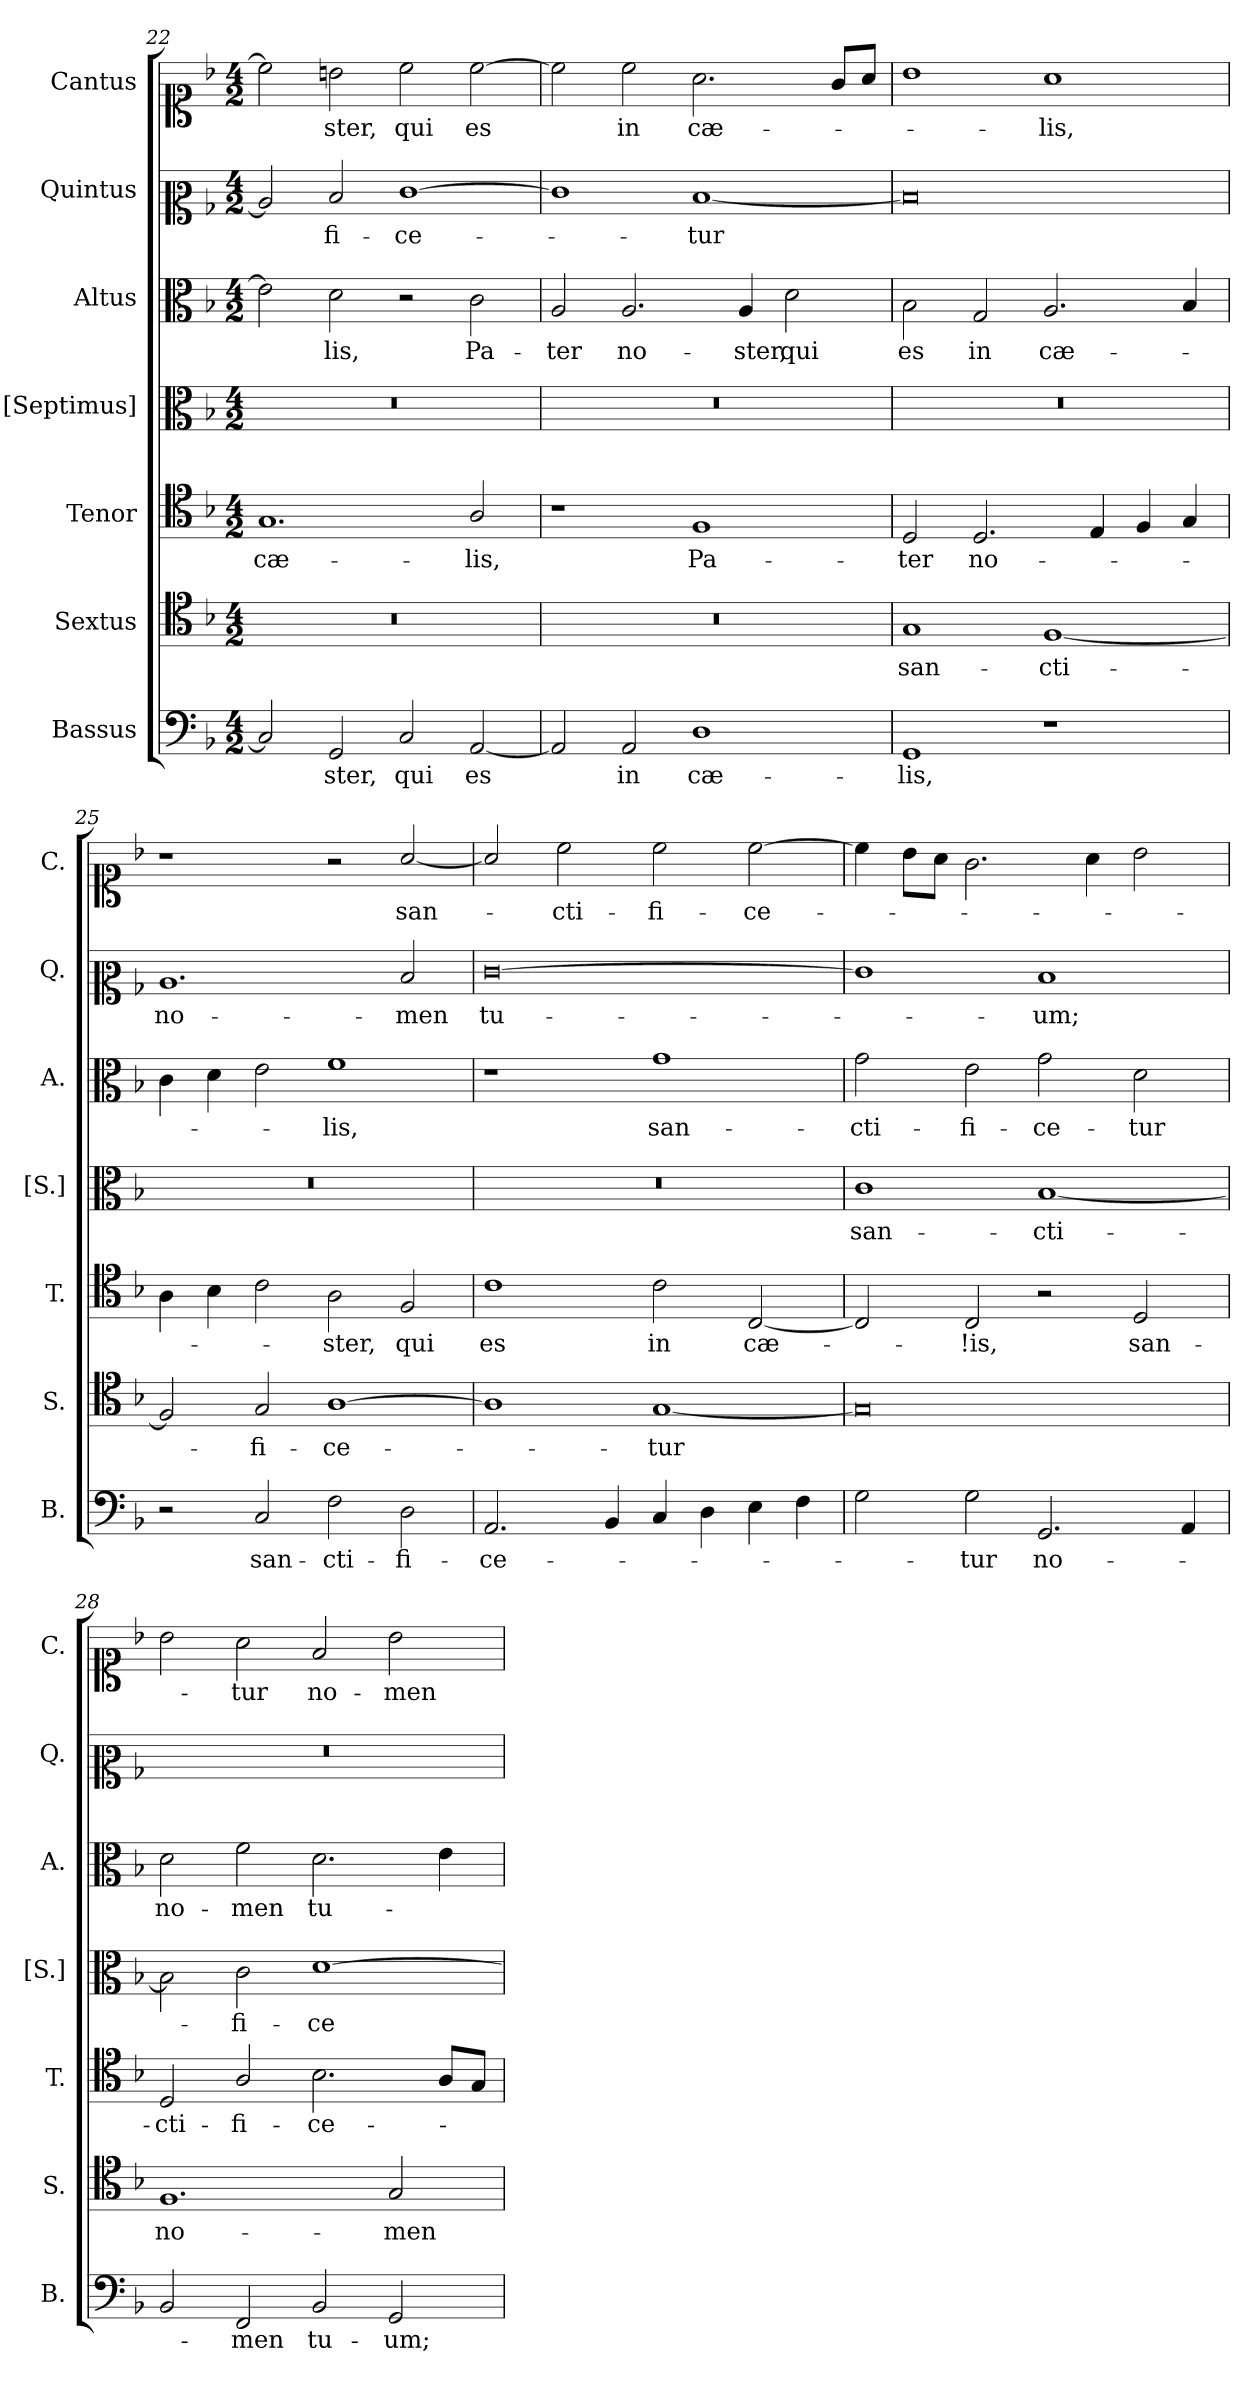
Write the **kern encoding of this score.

**kern	**text	**kern	**text	**kern	**text	**kern	**text	**kern	**text	**kern	**text	**kern	**text
*part7	*part7	*part6	*part6	*part5	*part5	*part4	*part4	*part3	*part3	*part2	*part2	*part1	*part1
*staff7	*staff7	*staff6	*staff6	*staff5	*staff5	*staff4	*staff4	*staff3	*staff3	*staff2	*staff2	*staff1	*staff1
*I"Bassus	*	*I"Sextus	*	*I"Tenor	*	*I"[Septimus]	*	*I"Altus	*	*I"Quintus	*	*I"Cantus	*
*I'B.	*	*I'S.	*	*I'T.	*	*I'[S.]	*	*I'A.	*	*I'Q.	*	*I'C.	*
*clefF4	*	*clefC4	*	*clefC4	*	*clefC3	*	*clefC3	*	*clefC2	*	*clefC1	*
*k[b-]	*	*k[b-]	*	*k[b-]	*	*k[b-]	*	*k[b-]	*	*k[b-]	*	*k[b-]	*
*M4/2	*	*M4/2	*	*M4/2	*	*M4/2	*	*M4/2	*	*M4/2	*	*M4/2	*
=22	=22	=22	=22	=22	=22	=22	=22	=22	=22	=22	=22	=22	=22
!	!	!	!	!	!LO:LY:b	!	!	!	!	!	!	!	!
2C/]	.	0r	.	1.G	cæ-	0r	.	2e-\]	.	2c/]	.	2cc\]	.
!	!LO:LY:b	!	!	!	!	!	!	!	!LO:LY:b	!	!LO:LY:b	!	!LO:LY:b
2GG/	-ster,	.	.	.	.	.	.	2d\	-lis,	2d/	-fi-	2bn\	ster,
!	!LO:LY:b	!	!	!	!	!	!	!	!	!	!LO:LY:b	!	!LO:LY:b
2C/	qui	.	.	.	.	.	.	2r	.	[1e	-ce-	2cc\	-qui
!	!LO:LY:b	!	!	!	!LO:LY:b	!	!	!	!LO:LY:b	!	!	!	!LO:LY:b
[2AA/	es	.	.	2A/	-lis,	.	.	2c\	Pa-	.	.	[2cc\	es
!!LO:PB:g=z
=23	=23	=23	=23	=23	=23	=23	=23	=23	=23	=23	=23	=23	=23
!	!	!	!	!	!	!	!	!	!LO:LY:b	!	!	!	!
2AA/]	.	0r	.	1r	.	0r	.	2A/	-ter	1e]	.	2cc\]	.
!	!LO:LY:b	!	!	!	!	!	!	!	!LO:LY:b	!	!	!	!LO:LY:b
2AA/	in	.	.	.	.	.	.	2.A/	no-	.	.	2cc\	in
!	!LO:LY:b	!	!	!	!LO:LY:b	!	!	!	!	!	!LO:LY:b	!	!LO:LY:b
1D	cæ-	.	.	1F	Pa-	.	.	.	.	[1d	-tur	2.a\	cæ-
!	!	!	!	!	!	!	!	!	!LO:LY:b	!	!	!	!
.	.	.	.	.	.	.	.	4A/	-ster,	.	.	.	.
!	!	!	!	!	!	!	!	!	!LO:LY:b	!	!	!	!
.	.	.	.	.	.	.	.	2d\	qui	.	.	.	.
.	.	.	.	.	.	.	.	.	.	.	.	8g/L	.
.	.	.	.	.	.	.	.	.	.	.	.	8a/J	.
=24	=24	=24	=24	=24	=24	=24	=24	=24	=24	=24	=24	=24	=24
!	!LO:LY:b	!	!LO:LY:b	!	!LO:LY:b	!	!	!	!LO:LY:b	!	!	!	!
1GG	-lis,	1G	san-	2D/	-ter	0r	.	2B-\	es	0d]	.	1b-	.
!	!	!	!	!	!LO:LY:b	!	!	!	!LO:LY:b	!	!	!	!
.	.	.	.	2.D/	no-	.	.	2G/	in	.	.	.	.
!	!	!	!LO:LY:b	!	!	!	!	!	!LO:LY:b	!	!	!	!LO:LY:b
1r	.	[1F	-cti-	.	.	.	.	2.A/	cæ-	.	.	1a	-lis,
.	.	.	.	4E/	.	.	.	.	.	.	.	.	.
.	.	.	.	4F/	.	.	.	.	.	.	.	.	.
.	.	.	.	4G/	.	.	.	4B-/	.	.	.	.	.
=25	=25	=25	=25	=25	=25	=25	=25	=25	=25	=25	=25	=25	=25
!	!	!	!	!	!	!	!	!	!	!	!LO:LY:b	!	!
2r	.	2F/]	.	4A\	.	0r	.	4c\	.	1.c	no-	1r	.
.	.	.	.	4B-\	.	.	.	4d\	.	.	.	.	.
!	!LO:LY:b	!	!LO:LY:b	!	!	!	!	!	!	!	!	!	!
2C/	san-	2G/	-fi-	2c\	.	.	.	2e\	.	.	.	.	.
!	!LO:LY:b	!	!LO:LY:b	!	!LO:LY:b	!	!	!	!LO:LY:b	!	!	!	!
2F\	-cti-	[1A	-ce-	2A\	-ster,	.	.	1f	-lis,	.	.	2r	.
!	!LO:LY:b	!	!	!	!LO:LY:b	!	!	!	!	!	!LO:LY:b	!	!LO:LY:b
2D\	-fi-	.	.	2F/	qui	.	.	.	.	2d/	-men	[2a/	san-
=26	=26	=26	=26	=26	=26	=26	=26	=26	=26	=26	=26	=26	=26
!	!LO:LY:b	!	!	!	!LO:LY:b	!	!	!	!	!	!LO:LY:b	!	!
2.AA/	-ce-	1A]	.	1c	es	0r	.	1r	.	[0e	tu-	2a/]	.
!	!	!	!	!	!	!	!	!	!	!	!	!	!LO:LY:b
.	.	.	.	.	.	.	.	.	.	.	.	2cc\	-cti-
4BB-/	.	.	.	.	.	.	.	.	.	.	.	.	.
!	!	!	!LO:LY:b	!	!LO:LY:b	!	!	!	!LO:LY:b	!	!	!	!LO:LY:b
4C/	.	[1G	-tur	2c\	in	.	.	1g	san-	.	.	2cc\	-fi-
4D\	.	.	.	.	.	.	.	.	.	.	.	.	.
!	!	!	!	!	!LO:LY:b	!	!	!	!	!	!	!	!LO:LY:b
4E\	.	.	.	[2C/	cæ-	.	.	.	.	.	.	[2cc\	-ce-
4F\	.	.	.	.	.	.	.	.	.	.	.	.	.
=27	=27	=27	=27	=27	=27	=27	=27	=27	=27	=27	=27	=27	=27
!	!	!	!	!	!	!	!LO:LY:b	!	!LO:LY:b	!	!	!	!
2G\	.	0G]	.	2C/]	.	1c	san-	2g\	-cti-	1e]	.	4cc\]	.
.	.	.	.	.	.	.	.	.	.	.	.	8b-\L	.
.	.	.	.	.	.	.	.	.	.	.	.	8a\J	.
!	!LO:LY:b	!	!	!	!LO:LY:b	!	!	!	!LO:LY:b	!	!	!	!
2G\	-tur	.	.	2C/	-!is,	.	.	2e\	-fi-	.	.	2.g\	.
!	!LO:LY:b	!	!	!	!	!	!LO:LY:b	!	!LO:LY:b	!	!LO:LY:b	!	!
2.GG/	no-	.	.	2r	.	[1B-	-cti-	2g\	-ce-	1d	-um;	.	.
.	.	.	.	.	.	.	.	.	.	.	.	4a\	.
!	!	!	!	!	!LO:LY:b	!	!	!	!LO:LY:b	!	!	!	!
.	.	.	.	2D/	san-	.	.	2d\	-tur	.	.	2b-\	.
4AA/	.	.	.	.	.	.	.	.	.	.	.	.	.
!!LO:LB:g=z
=28	=28	=28	=28	=28	=28	=28	=28	=28	=28	=28	=28	=28	=28
!	!	!	!LO:LY:b	!	!LO:LY:b	!	!	!	!LO:LY:b	!	!	!	!
2BB-/	.	1.F	no-	2D/	-cti-	2B-\]	.	2d\	no-	0r	.	2b-\	.
!	!LO:LY:b	!	!	!	!LO:LY:b	!	!LO:LY:b	!	!LO:LY:b	!	!	!	!LO:LY:b
2FF/	-men	.	.	2A/	-fi-	2c\	-fi-	2f\	-men	.	.	2a\	-tur
!	!LO:LY:b	!	!	!	!LO:LY:b	!	!LO:LY:b	!	!LO:LY:b	!	!	!	!LO:LY:b
2BB-/	tu-	.	.	2.B-\	-ce-	[1d	-ce-	2.d\	tu-	.	.	2f/	no-
!	!LO:LY:b	!	!LO:LY:b	!	!	!	!	!	!	!	!	!	!LO:LY:b
2GG/	-um;	2G/	-men	.	.	.	.	.	.	.	.	2b-\	-men
.	.	.	.	8A/L	.	.	.	4e\	.	.	.	.	.
.	.	.	.	8G/J	.	.	.	.	.	.	.	.	.
=	=	=	=	=	=	=	=	=	=	=	=	=	=
*-	*-	*-	*-	*-	*-	*-	*-	*-	*-	*-	*-	*-	*-
